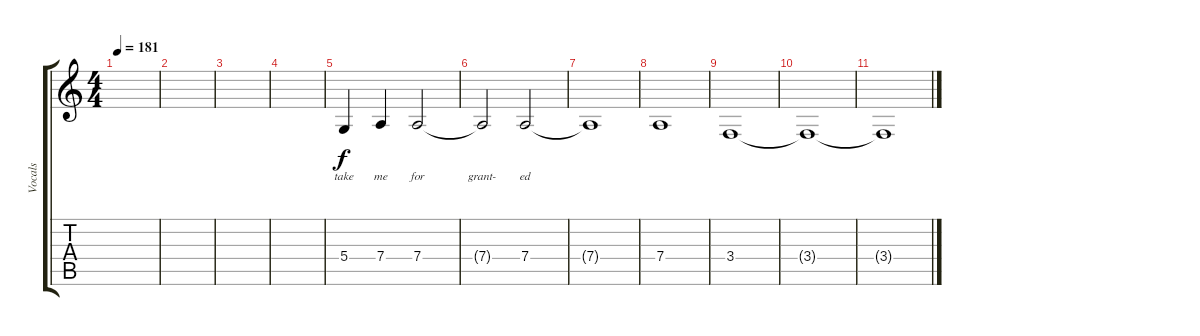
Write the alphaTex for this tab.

\track ("Vocals" "Vocals") {instrument acousticgrandpiano}
\staff {score tabs}
\tuning (E4 B3 G3 D3 A2 E2) {hide}
\ts (4 4)
\tempo 181
\clef g2
\ks c
|
|
|
|
5.4.4{lyrics (0 "take") lyrics (1 "") lyrics (2 "") lyrics (3 "") lyrics (4 "")} 7.4.4{lyrics (0 "me") lyrics (1 "") lyrics (2 "") lyrics (3 "") lyrics (4 "")} 7.4.2{lyrics (0 "for") lyrics (1 "") lyrics (2 "") lyrics (3 "") lyrics (4 "")} |
7.4{t}.2{lyrics (0 "grant-") lyrics (1 "") lyrics (2 "") lyrics (3 "") lyrics (4 "")} 7.4.2{lyrics (0 "ed") lyrics (1 "") lyrics (2 "") lyrics (3 "") lyrics (4 "")} |
7.4{t}.1 |
7.4.1 |
3.4.1 |
3.4{t}.1 |
3.4{t}.1
